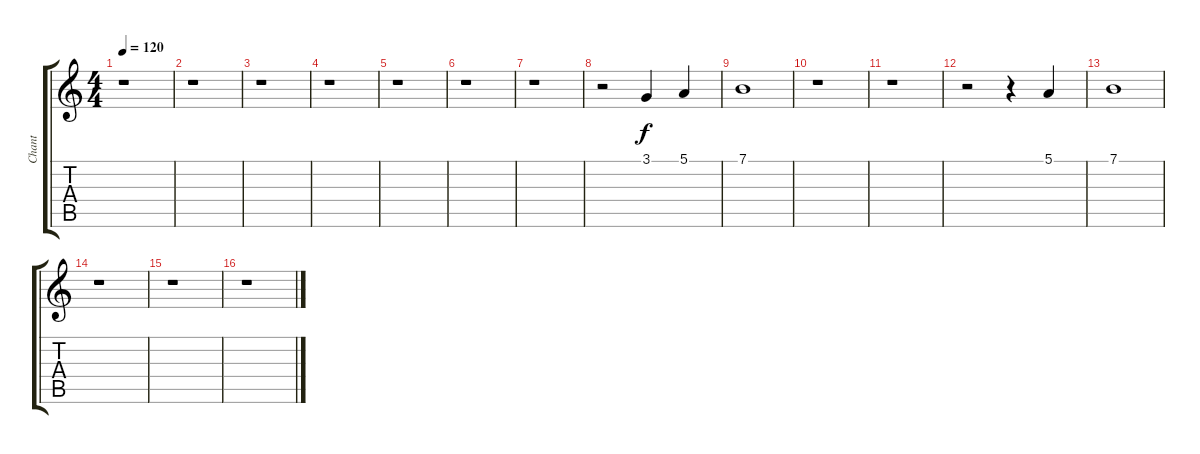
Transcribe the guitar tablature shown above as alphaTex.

\track ("Chant" "Chant") {instrument fx5brightness}
\staff {score tabs}
\tuning (E4 B3 G3 D3 A2 E2) {hide}
\ts (4 4)
\tempo 120
\clef g2
\ks c
r.1{dy f instrument fx5brightness} |
r.1 |
r.1 |
r.1 |
r.1 |
r.1 |
r.1 |
r.2 3.1.4 5.1.4 |
7.1.1 |
r.1 |
r.1 |
r.2 r.4 5.1.4 |
7.1.1 |
r.1 |
r.1 |
r.1
